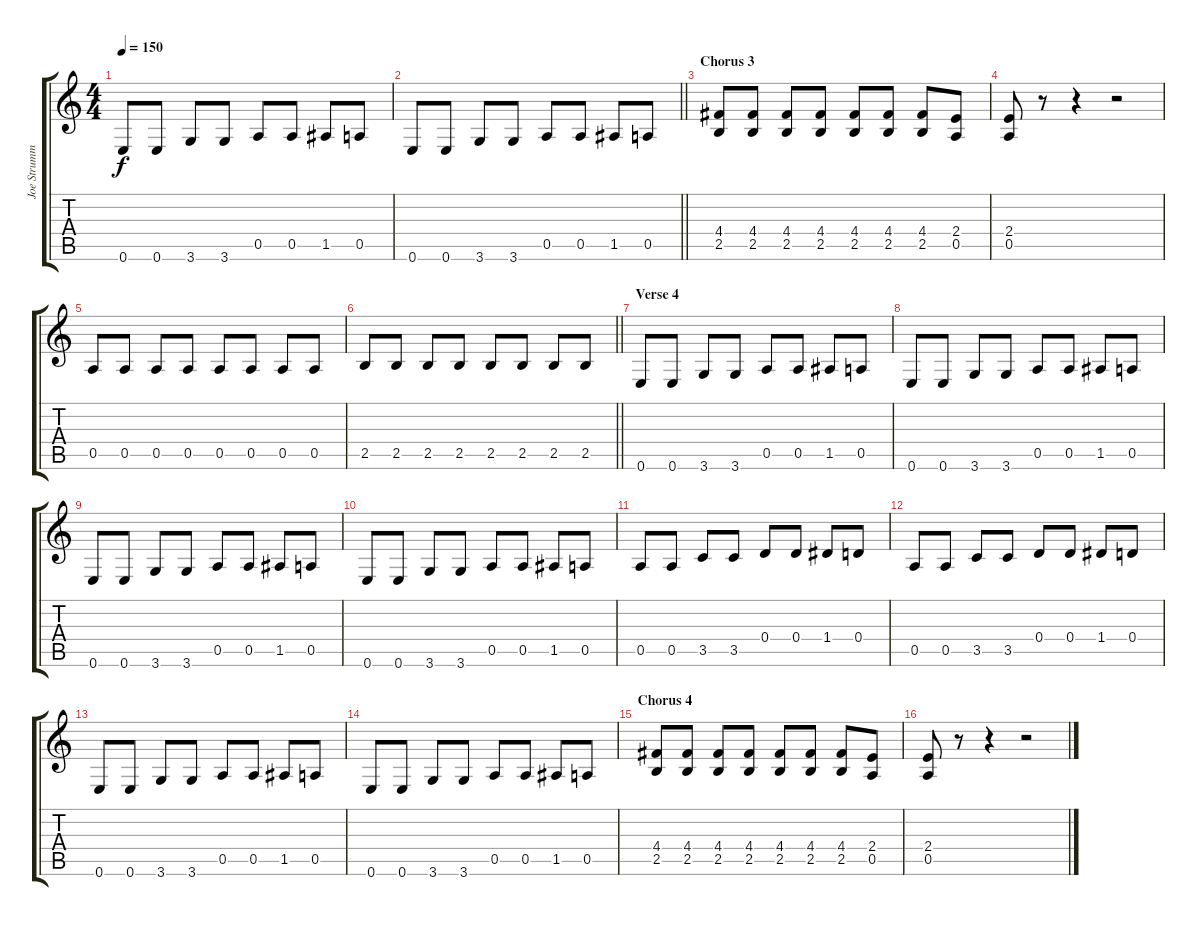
\track ("Joe Strummer - Rhythm Guitar" "Joe Strumm") {instrument electricguitarmuted}
\staff {score tabs}
\tuning (E4 B3 G3 D3 A2 E2) {hide}
\ts (4 4)
\tempo 150
\clef g2
\ks c
0.6.8{dy f} 0.6.8 3.6.8 3.6.8 0.5.8 0.5.8 1.5.8 0.5.8 |
\barLineRight lightlight
0.6.8 0.6.8 3.6.8 3.6.8 0.5.8 0.5.8 1.5.8 0.5.8 |
\section ("" "Chorus 3")
(4.4 2.5).8{instrument overdrivenguitar} (4.4 2.5).8 (4.4 2.5).8 (4.4 2.5).8 (4.4 2.5).8 (4.4 2.5).8 (4.4 2.5).8 (2.4 0.5).8 |
(2.4 0.5).8 r.8 r.4 r.2 |
0.5.8 0.5.8 0.5.8 0.5.8 0.5.8 0.5.8 0.5.8 0.5.8 |
\barLineRight lightlight
2.5.8 2.5.8 2.5.8 2.5.8 2.5.8 2.5.8 2.5.8 2.5.8 |
\section ("" "Verse 4")
0.6.8{instrument electricguitarmuted} 0.6.8 3.6.8 3.6.8 0.5.8 0.5.8 1.5.8 0.5.8 |
0.6.8 0.6.8 3.6.8 3.6.8 0.5.8 0.5.8 1.5.8 0.5.8 |
0.6.8 0.6.8 3.6.8 3.6.8 0.5.8 0.5.8 1.5.8 0.5.8 |
0.6.8 0.6.8 3.6.8 3.6.8 0.5.8 0.5.8 1.5.8 0.5.8 |
0.5.8 0.5.8 3.5.8 3.5.8 0.4.8 0.4.8 1.4.8 0.4.8 |
0.5.8 0.5.8 3.5.8 3.5.8 0.4.8 0.4.8 1.4.8 0.4.8 |
0.6.8 0.6.8 3.6.8 3.6.8 0.5.8 0.5.8 1.5.8 0.5.8 |
0.6.8 0.6.8 3.6.8 3.6.8 0.5.8 0.5.8 1.5.8 0.5.8 |
\section ("" "Chorus 4")
(4.4 2.5).8{instrument overdrivenguitar} (4.4 2.5).8 (4.4 2.5).8 (4.4 2.5).8 (4.4 2.5).8 (4.4 2.5).8 (4.4 2.5).8 (2.4 0.5).8 |
(2.4 0.5).8 r.8 r.4 r.2
